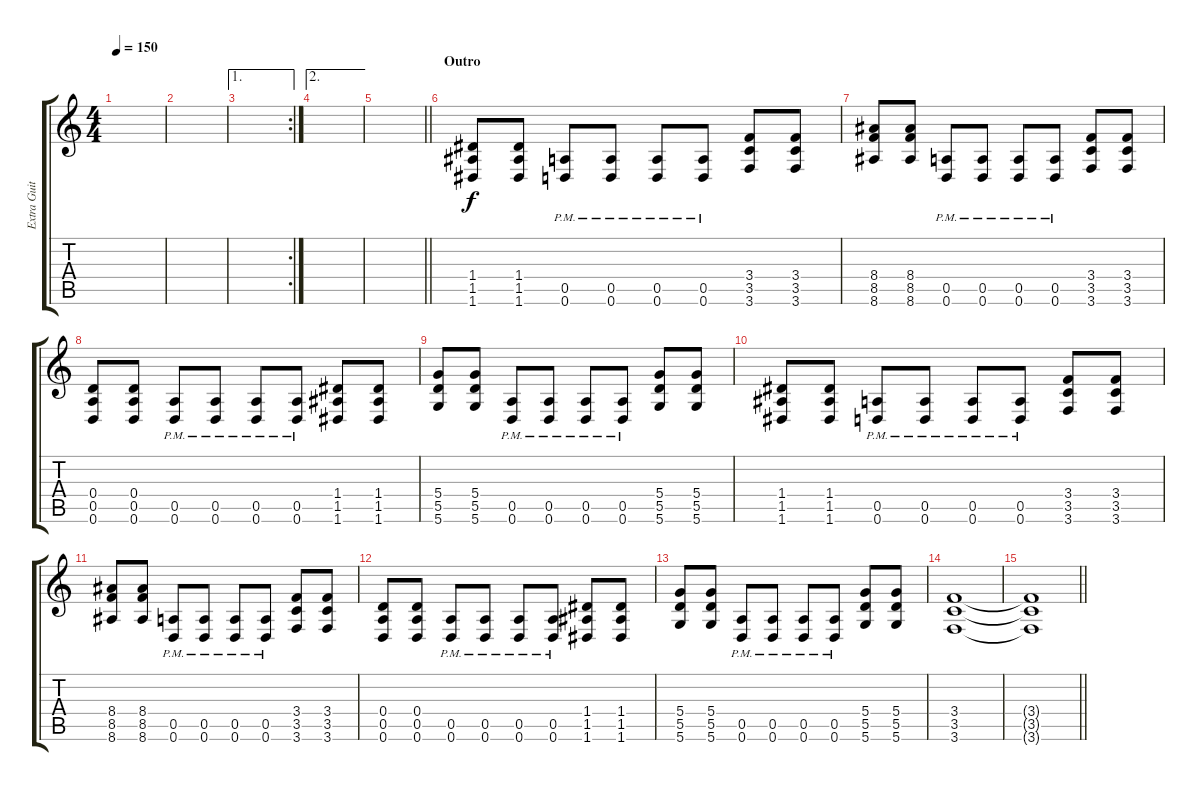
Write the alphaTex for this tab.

\track ("Extra Guitar 1" "Extra Guit") {instrument distortionguitar}
\staff {score tabs}
\tuning (E4 B3 G3 D3 A2 D2) {hide}
\ts (4 4)
\tempo 150
\clef g2
\ks c
|
|
\ae 1
\rc 2
|
\ae 2
|
\barLineRight lightlight
|
\section ("" "Outro")
(1.4 1.5 1.6).8 (1.4 1.5 1.6).8 (0.5{pm} 0.6{pm}).8 (0.5{pm} 0.6{pm}).8 (0.5{pm} 0.6{pm}).8 (0.5{pm} 0.6{pm}).8 (3.4 3.5 3.6).8 (3.4 3.5 3.6).8 |
(8.4 8.5 8.6).8 (8.4 8.5 8.6).8 (0.5{pm} 0.6{pm}).8 (0.5{pm} 0.6{pm}).8 (0.5{pm} 0.6{pm}).8 (0.5{pm} 0.6{pm}).8 (3.4 3.5 3.6).8 (3.4 3.5 3.6).8 |
(0.4 0.5 0.6).8 (0.4 0.5 0.6).8 (0.5{pm} 0.6{pm}).8 (0.5{pm} 0.6{pm}).8 (0.5{pm} 0.6{pm}).8 (0.5{pm} 0.6{pm}).8 (1.4 1.5 1.6).8 (1.4 1.5 1.6).8 |
(5.4 5.5 5.6).8 (5.4 5.5 5.6).8 (0.5{pm} 0.6{pm}).8 (0.5{pm} 0.6{pm}).8 (0.5{pm} 0.6{pm}).8 (0.5{pm} 0.6{pm}).8 (5.4 5.5 5.6).8 (5.4 5.5 5.6).8 |
(1.4 1.5 1.6).8 (1.4 1.5 1.6).8 (0.5{pm} 0.6{pm}).8 (0.5{pm} 0.6{pm}).8 (0.5{pm} 0.6{pm}).8 (0.5{pm} 0.6{pm}).8 (3.4 3.5 3.6).8 (3.4 3.5 3.6).8 |
(8.4 8.5 8.6).8 (8.4 8.5 8.6).8 (0.5{pm} 0.6{pm}).8 (0.5{pm} 0.6{pm}).8 (0.5{pm} 0.6{pm}).8 (0.5{pm} 0.6{pm}).8 (3.4 3.5 3.6).8 (3.4 3.5 3.6).8 |
(0.4 0.5 0.6).8 (0.4 0.5 0.6).8 (0.5{pm} 0.6{pm}).8 (0.5{pm} 0.6{pm}).8 (0.5{pm} 0.6{pm}).8 (0.5{pm} 0.6{pm}).8 (1.4 1.5 1.6).8 (1.4 1.5 1.6).8 |
(5.4 5.5 5.6).8 (5.4 5.5 5.6).8 (0.5{pm} 0.6{pm}).8 (0.5{pm} 0.6{pm}).8 (0.5{pm} 0.6{pm}).8 (0.5{pm} 0.6{pm}).8 (5.4 5.5 5.6).8 (5.4 5.5 5.6).8 |
(3.4 3.5 3.6).1 |
\barLineRight lightlight
(3.4{t} 3.5{t} 3.6{t}).1
